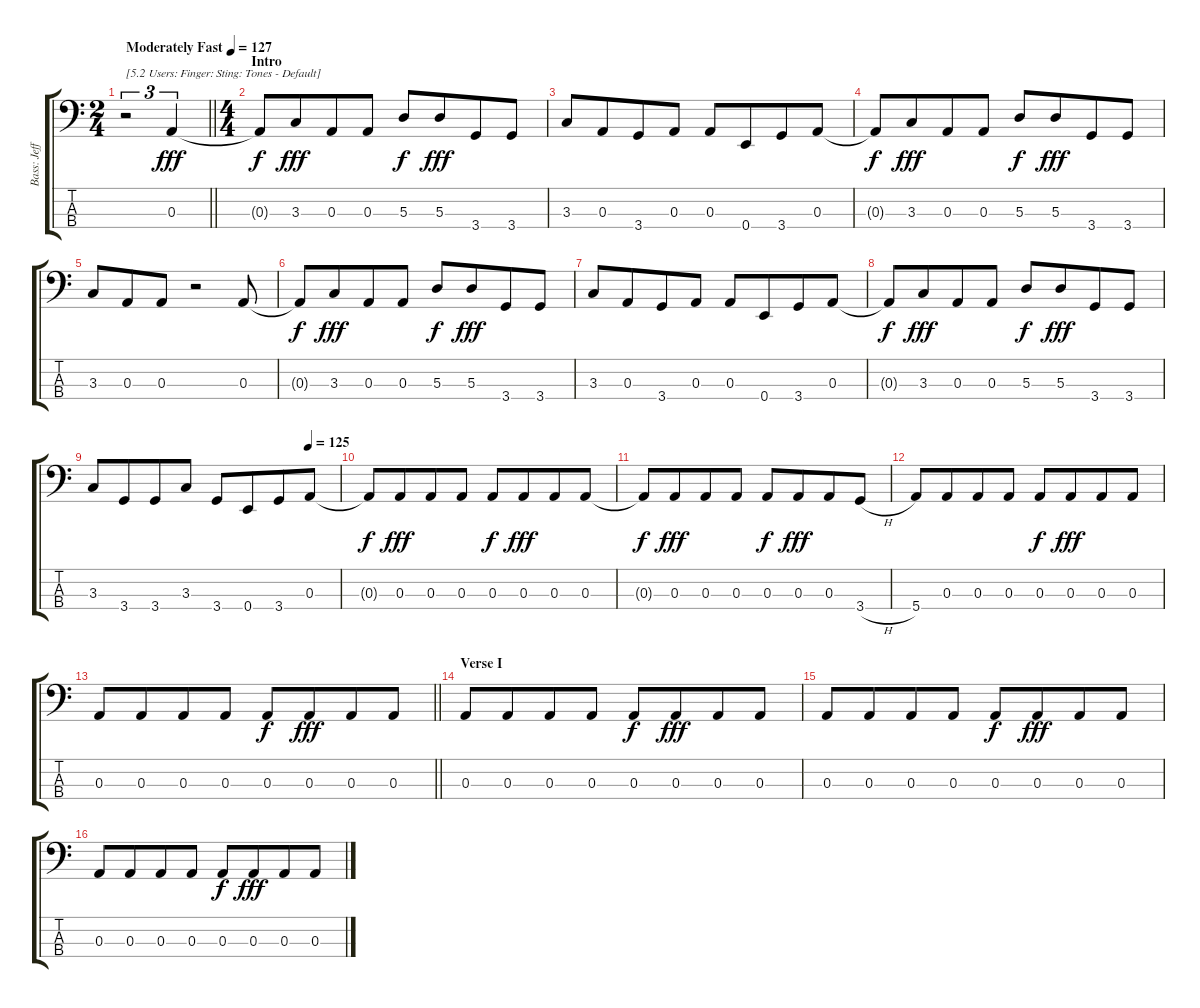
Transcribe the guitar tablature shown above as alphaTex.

\track ("Bass: Jeff" "Bass: Jeff") {instrument electricbassfinger}
\staff {score tabs}
\tuning (G2 D2 A1 E1) {hide}
\ts (2 4)
\tempo (127 "Moderately Fast")
\clef f4
\barLineRight lightlight
\ks c
r.2{tu (3 2) txt "[5.2 Users: Finger: Sting: Tones - Default]" dy fff instrument electricbassfinger} 0.3.4{tu (3 2)} |
\ts (4 4)
\section ("" "Intro")
0.3{t}.8{dy f} 3.3.8{dy fff beam merge} 0.3.8 0.3.8 5.3.8{dy f} 5.3.8{dy fff beam merge} 3.4.8 3.4.8 |
3.3.8 0.3.8{beam merge} 3.4.8 0.3.8 0.3.8 0.4.8{beam merge} 3.4.8 0.3.8 |
0.3{t}.8{dy f} 3.3.8{dy fff beam merge} 0.3.8 0.3.8 5.3.8{dy f} 5.3.8{dy fff beam merge} 3.4.8 3.4.8 |
3.3.8 0.3.8{beam merge} 0.3.8 r.2 0.3.8 |
0.3{t}.8{dy f} 3.3.8{dy fff beam merge} 0.3.8 0.3.8 5.3.8{dy f} 5.3.8{dy fff beam merge} 3.4.8 3.4.8 |
3.3.8 0.3.8{beam merge} 3.4.8 0.3.8 0.3.8 0.4.8{beam merge} 3.4.8 0.3.8 |
0.3{t}.8{dy f} 3.3.8{dy fff beam merge} 0.3.8 0.3.8 5.3.8{dy f} 5.3.8{dy fff beam merge} 3.4.8 3.4.8 |
\tempo (125 0.875)
3.3.8 3.4.8{beam merge} 3.4.8 3.3.8 3.4.8 0.4.8{beam merge} 3.4.8 0.3.8 |
0.3{t}.8{dy f} 0.3.8{dy fff beam merge} 0.3.8 0.3.8 0.3.8{dy f} 0.3.8{dy fff beam merge} 0.3.8 0.3.8 |
0.3{t}.8{dy f} 0.3.8{dy fff beam merge} 0.3.8 0.3.8 0.3.8{dy f} 0.3.8{dy fff beam merge} 0.3.8 3.4{h}.8 |
5.4.8 0.3.8{beam merge} 0.3.8 0.3.8 0.3.8{dy f} 0.3.8{dy fff beam merge} 0.3.8 0.3.8 |
\barLineRight lightlight
0.3.8 0.3.8{beam merge} 0.3.8 0.3.8 0.3.8{dy f} 0.3.8{dy fff beam merge} 0.3.8 0.3.8 |
\section ("" "Verse I")
0.3.8 0.3.8{beam merge} 0.3.8 0.3.8 0.3.8{dy f} 0.3.8{dy fff beam merge} 0.3.8 0.3.8 |
0.3.8 0.3.8{beam merge} 0.3.8 0.3.8 0.3.8{dy f} 0.3.8{dy fff beam merge} 0.3.8 0.3.8 |
0.3.8 0.3.8{beam merge} 0.3.8 0.3.8 0.3.8{dy f} 0.3.8{dy fff beam merge} 0.3.8 0.3.8
